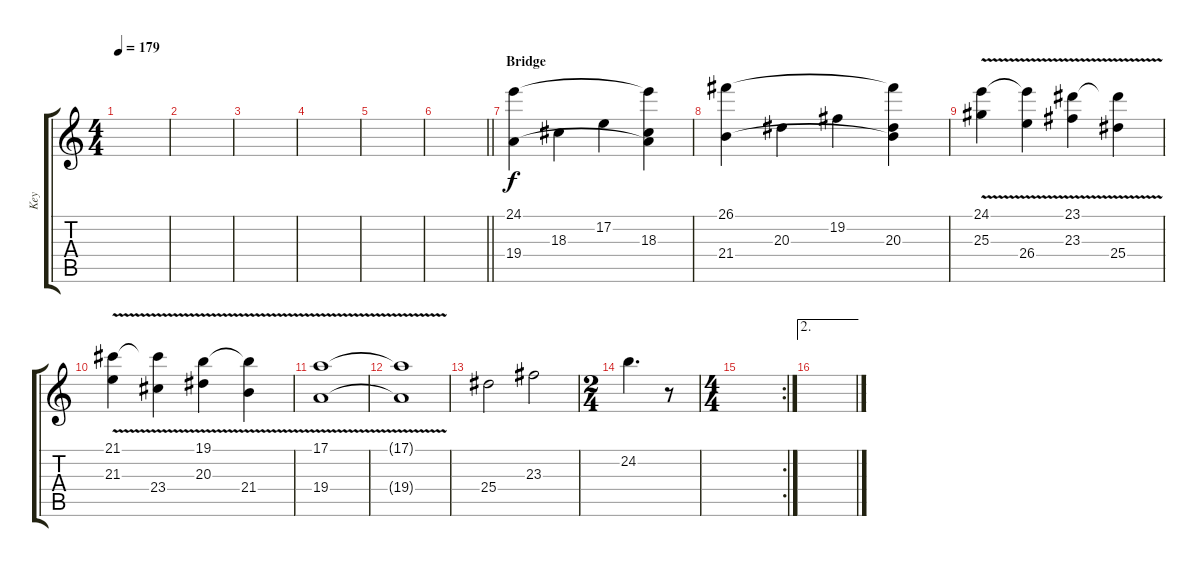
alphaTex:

\track ("Key" "Key") {instrument drawbarorgan}
\staff {score tabs}
\tuning (E4 B3 G3 D3 A2 E2) {hide}
\ts (4 4)
\tempo 179
\clef g2
\ks c
|
|
|
|
|
\barLineRight lightlight
|
\section ("" "Bridge")
(24.1 19.4).4 18.3.4 17.2.4 (24.1{t} 18.3 19.4{t}).4 |
(26.1 21.4).4 20.3.4 19.2.4 (26.1{t} 20.3 21.4{t}).4 |
(24.1{v} 25.3).4 (24.1{t} 26.4).4 (23.1{v} 23.3).4 (23.1{t} 25.4).4 |
(21.1{v} 21.3).4 (21.1{t} 23.4).4 (19.1{v} 20.3).4 (19.1{t} 21.4).4 |
(17.1{v} 19.4).1 |
(17.1{t} 19.4{t}).1 |
25.4.2 23.3.2 |
\ts (2 4)
24.2.4{d} r.8 |
\rc 2
\ts (4 4)
|
\ae 2
